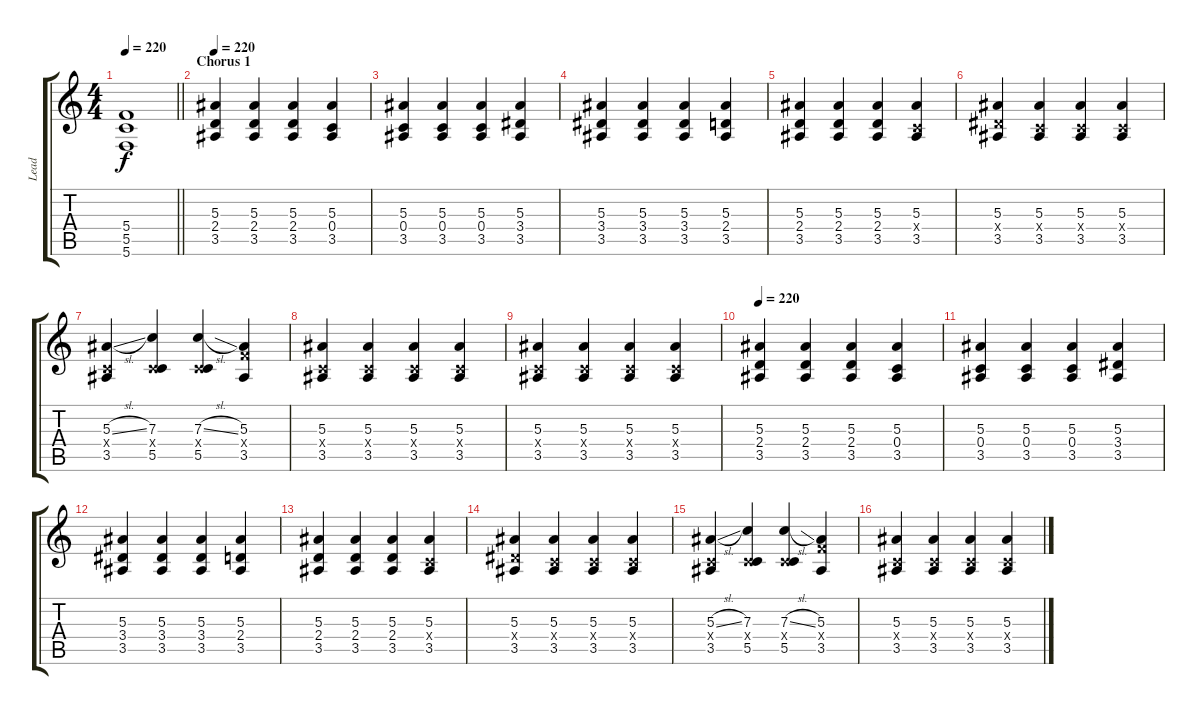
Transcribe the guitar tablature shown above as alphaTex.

\track ("Lead" "Lead") {instrument distortionguitar}
\staff {score tabs}
\tuning (D4 A3 F3 C3 G2 C2) {hide}
\ts (4 4)
\tempo 220
\clef g2
\barLineRight lightlight
\ks c
(5.4{t} 5.5{t} 5.6{t}).1{dy f} |
\section ("" "Chorus 1")
\tempo 220
(5.3 2.4 3.5).4 (5.3 2.4 3.5).4 (5.3 2.4 3.5).4 (5.3 0.4 3.5).4 |
(5.3 0.4 3.5).4 (5.3 0.4 3.5).4 (5.3 0.4 3.5).4 (5.3 3.4 3.5).4 |
(5.3 3.4 3.5).4 (5.3 3.4 3.5).4 (5.3 3.4 3.5).4 (5.3 2.4 3.5).4 |
(5.3 2.4 3.5).4 (5.3 2.4 3.5).4 (5.3 2.4 3.5).4 (5.3 0.4{x} 3.5).4 |
(5.3 3.4{x} 3.5).4 (5.3 0.4{x} 3.5).4 (5.3 0.4{x} 3.5).4 (5.3 0.4{x} 3.5).4 |
(5.3{sl} 0.4{x} 3.5).4 (7.3 0.4{x} 5.5).4 (7.3{sl} 0.4{x} 5.5).4 (5.3 5.4{x} 3.5).4 |
(5.3 0.4{x} 3.5).4 (5.3 0.4{x} 3.5).4 (5.3 0.4{x} 3.5).4 (5.3 0.4{x} 3.5).4 |
(5.3 0.4{x} 3.5).4 (5.3 0.4{x} 3.5).4 (5.3 0.4{x} 3.5).4 (5.3 0.4{x} 3.5).4 |
\tempo 220
(5.3 2.4 3.5).4 (5.3 2.4 3.5).4 (5.3 2.4 3.5).4 (5.3 0.4 3.5).4 |
(5.3 0.4 3.5).4 (5.3 0.4 3.5).4 (5.3 0.4 3.5).4 (5.3 3.4 3.5).4 |
(5.3 3.4 3.5).4 (5.3 3.4 3.5).4 (5.3 3.4 3.5).4 (5.3 2.4 3.5).4 |
(5.3 2.4 3.5).4 (5.3 2.4 3.5).4 (5.3 2.4 3.5).4 (5.3 0.4{x} 3.5).4 |
(5.3 3.4{x} 3.5).4 (5.3 0.4{x} 3.5).4 (5.3 0.4{x} 3.5).4 (5.3 0.4{x} 3.5).4 |
(5.3{sl} 0.4{x} 3.5).4 (7.3 0.4{x} 5.5).4 (7.3{sl} 0.4{x} 5.5).4 (5.3 5.4{x} 3.5).4 |
(5.3 0.4{x} 3.5).4 (5.3 0.4{x} 3.5).4 (5.3 0.4{x} 3.5).4 (5.3 0.4{x} 3.5).4
